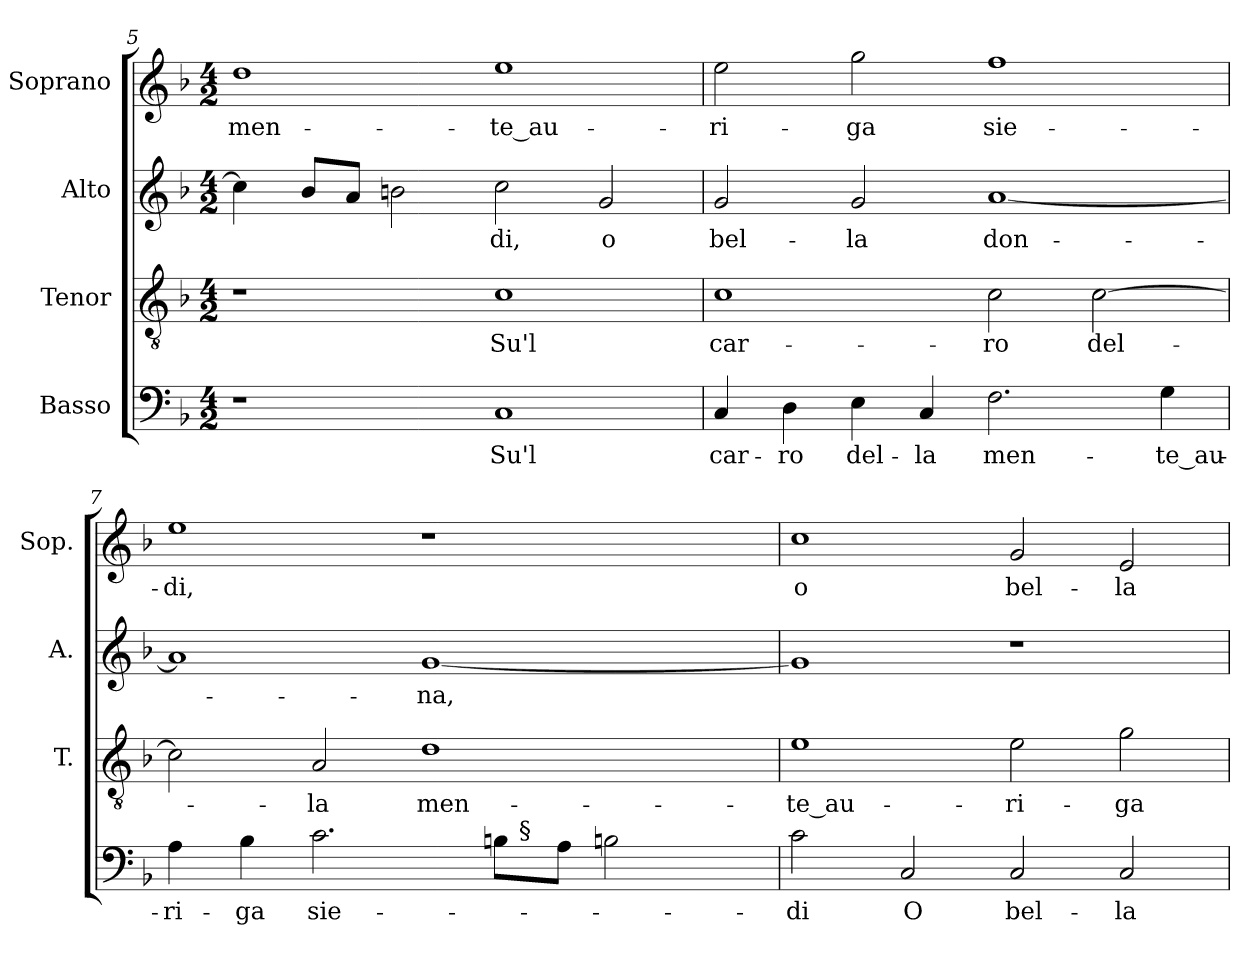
**kern	**text	**kern	**text	**kern	**text	**kern	**text
*part4	*part4	*part3	*part3	*part2	*part2	*part1	*part1
*staff4	*staff4	*staff3	*staff3	*staff2	*staff2	*staff1	*staff1
*I"Basso	*	*I"Tenor	*	*I"Alto	*	*I"Soprano	*
*	*	*I'T.	*	*I'A.	*	*I'Sop.	*
*clefF4	*	*clefGv2	*	*clefG2	*	*clefG2	*
*	*	*ITrd7c12	*	*	*	*	*
*k[b-]	*	*k[b-]	*	*k[b-]	*	*k[b-]	*
*F:	*	*F:	*	*F:	*	*F:	*
*M4/2	*	*M4/2	*	*M4/2	*	*M4/2	*
=5	=5	=5	=5	=5	=5	=5	=5
!	!	!	!	!	!	!	!LO:LY:b:color=#000000
1r	.	1r	.	4cci\]	.	1ddi	men-
.	.	.	.	8b-i/L	.	.	.
.	.	.	.	8ai/J	.	.	.
.	.	.	.	2bni\	.	.	.
!	!LO:LY:b:color=#000000	!	!	!	!	!	!
!	!	!	!LO:LY:b:color=#000000	!	!	!	!
!	!	!	!	!	!LO:LY:b:color=#000000	!	!
!	!	!	!	!	!	!	!LO:LY:b:color=#000000
1Ci	Su'l	1Ci	Su'l	2cci\	-di,	1eei	-te_au-
!	!	!	!	!	!LO:LY:b:color=#000000	!	!
.	.	.	.	2gi/	o	.	.
!!LO:LB:g=z
=6	=6	=6	=6	=6	=6	=6	=6
!	!LO:LY:b:color=#000000	!	!	!	!	!	!
!	!	!	!LO:LY:b:color=#000000	!	!	!	!
!	!	!	!	!	!LO:LY:b:color=#000000	!	!
!	!	!	!	!	!	!	!LO:LY:b:color=#000000
4Ci/	car-	1Ci	car-	2gi/	bel-	2eei\	-ri-
!	!LO:LY:b:color=#000000	!	!	!	!	!	!
4Di\	-ro	.	.	.	.	.	.
!	!LO:LY:b:color=#000000	!	!	!	!	!	!
!	!	!	!	!	!LO:LY:b:color=#000000	!	!
!	!	!	!	!	!	!	!LO:LY:b:color=#000000
4Ei\	del-	.	.	2gi/	-la	2ggi\	-ga
!	!LO:LY:b:color=#000000	!	!	!	!	!	!
4Ci/	-la	.	.	.	.	.	.
!	!LO:LY:b:color=#000000	!	!	!	!	!	!
!	!	!	!LO:LY:b:color=#000000	!	!	!	!
!	!	!	!	!	!LO:LY:b:color=#000000	!	!
!	!	!	!	!	!	!	!LO:LY:b:color=#000000
2.Fi\	men-	2Ci\	-ro	[<1ai	don-	1ffi	sie-
!	!	!	!LO:LY:b:color=#000000	!	!	!	!
.	.	[>2Ci\	del-	.	.	.	.
!	!LO:LY:b:color=#000000	!	!	!	!	!	!
4Gi\	-te_au-	.	.	.	.	.	.
=7	=7	=7	=7	=7	=7	=7	=7
!	!LO:LY:b:color=#000000	!	!	!	!	!	!
!	!	!	!	!	!	!	!LO:LY:b:color=#000000
*^	*	*	*	*	*	*	*
4Ai\	1ryy	-ri-	2Ci\]	.	1ai]	.	1eei	-di,
!	!	!LO:LY:b:color=#000000	!	!	!	!	!	!
4B-i\	.	-ga	.	.	.	.	.	.
!	!	!LO:LY:b:color=#000000	!	!	!	!	!	!
!	!	!	!	!LO:LY:b:color=#000000	!	!	!	!
2.ci\	.	sie-	2AAi/	-la	.	.	.	.
!	!	!	!	!LO:LY:b:color=#000000	!	!	!	!
!	!	!	!	!	!	!LO:LY:b:color=#000000	!	!
.	4ryy	.	1Di	men-	[<1gi	-na,	1r	.
8Bi\L	32ryy	.	.	.	.	.	.	.
.	256ryy	.	.	.	.	.	.	.
!	!LO:TX:a:t=§	!	!	!	!	!	!	!
.	2ryy	.	.	.	.	.	.	.
8Ai\J	.	.	.	.	.	.	.	.
2Bni\	.	.	.	.	.	.	.	.
.	8ryy	.	.	.	.	.	.	.
.	16ryy	.	.	.	.	.	.	.
.	64..ryy	.	.	.	.	.	.	.
*v	*v	*	*	*	*	*	*	*
=8	=8	=8	=8	=8	=8	=8	=8
*^	*	*	*	*	*	*	*
!	!	!LO:LY:b:color=#000000	!	!	!	!	!	!
*v	*v	*	*	*	*	*	*	*
*^	*	*	*	*	*	*	*
!	!	!	!	!LO:LY:b:color=#000000	!	!	!	!
*v	*v	*	*	*	*	*	*	*
*^	*	*	*	*	*	*	*
!	!	!	!	!	!	!	!	!LO:LY:b:color=#000000
*v	*v	*	*	*	*	*	*	*
2ci\	-di	1Ei	-te_au-	1gi]	.	1cci	o
!	!LO:LY:b:color=#000000	!	!	!	!	!	!
2Ci/	O	.	.	.	.	.	.
!	!LO:LY:b:color=#000000	!	!	!	!	!	!
!	!	!	!LO:LY:b:color=#000000	!	!	!	!
!	!	!	!	!	!	!	!LO:LY:b:color=#000000
2Ci/	bel-	2Ei\	-ri-	1r	.	2gi/	bel-
!	!LO:LY:b:color=#000000	!	!	!	!	!	!
!	!	!	!LO:LY:b:color=#000000	!	!	!	!
!	!	!	!	!	!	!	!LO:LY:b:color=#000000
2Ci/	-la	2Gi\	-ga	.	.	2ei/	-la
=	=	=	=	=	=	=	=
*-	*-	*-	*-	*-	*-	*-	*-
